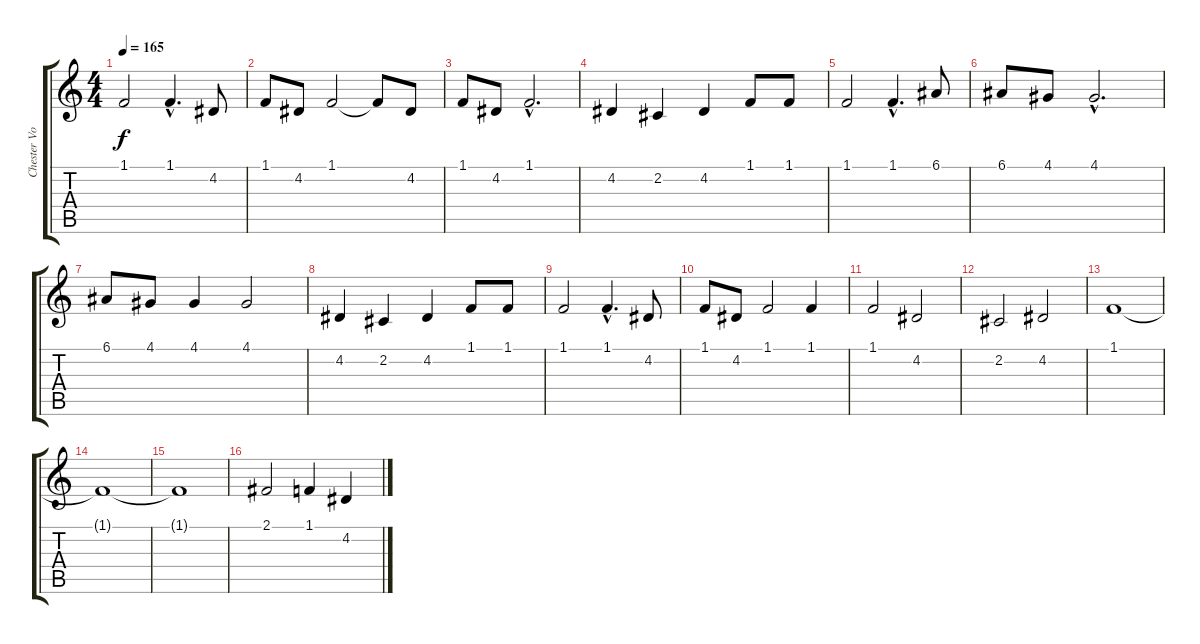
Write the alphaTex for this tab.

\track ("Chester Voice" "Chester Vo") {instrument cello}
\staff {score tabs}
\tuning (E4 B3 G3 D3 A2 E2) {hide}
\ts (4 4)
\tempo 165
\clef g2
\ks c
1.1.2{dy f} 1.1{hac}.4{d} 4.2.8 |
1.1.8 4.2.8 1.1.2 1.1{t}.8 4.2.8 |
1.1.8 4.2.8 1.1{hac}.2{d} |
4.2.4 2.2.4 4.2.4 1.1.8 1.1.8 |
1.1.2 1.1{hac}.4{d} 6.1.8 |
6.1.8 4.1.8 4.1{hac}.2{d} |
6.1.8 4.1.8 4.1.4 4.1.2 |
4.2.4 2.2.4 4.2.4 1.1.8 1.1.8 |
1.1.2 1.1{hac}.4{d} 4.2.8 |
1.1.8 4.2.8 1.1.2 1.1.4 |
1.1.2 4.2.2 |
2.2.2 4.2.2 |
1.1.1 |
1.1{t}.1 |
1.1{t}.1 |
2.1.2 1.1.4 4.2.4
